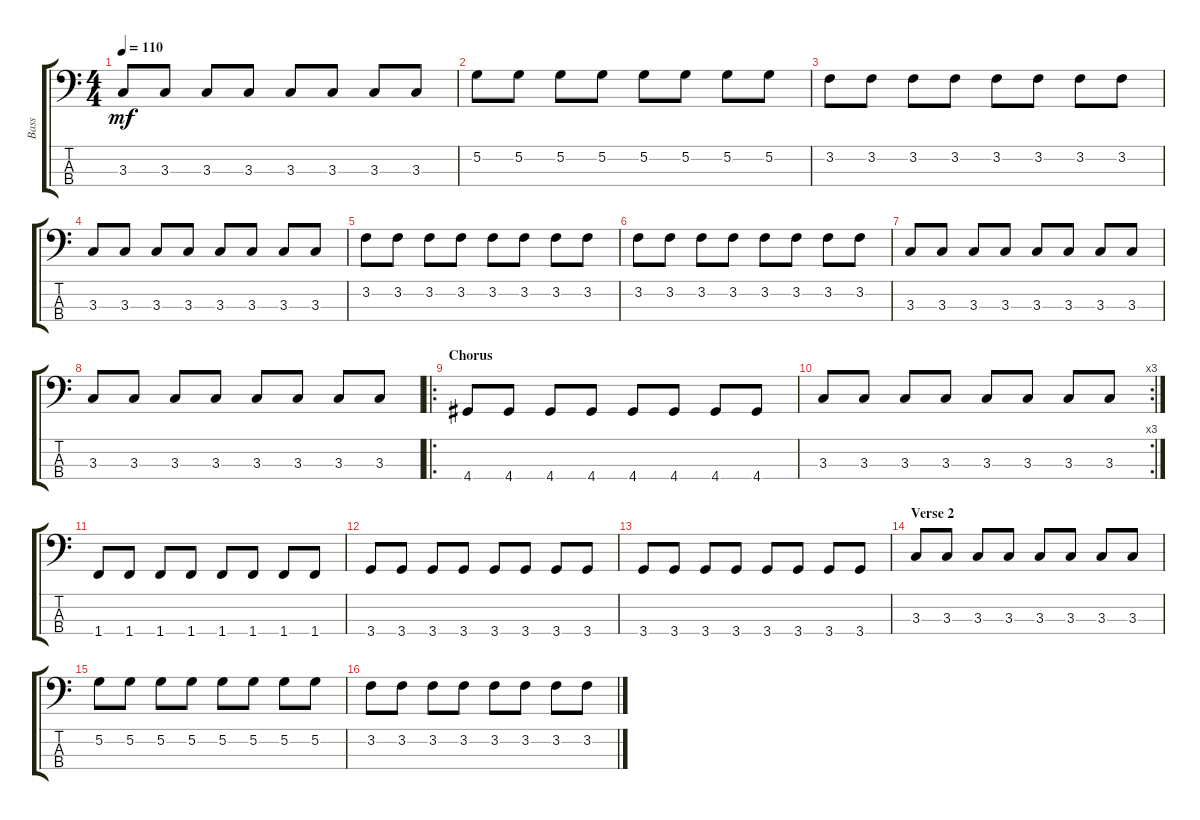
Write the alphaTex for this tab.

\track ("Bass" "Bass") {instrument electricbassfinger}
\staff {score tabs}
\tuning (G2 D2 A1 E1) {hide}
\ts (4 4)
\tempo 110
\clef f4
\ks c
3.3.8{dy mf} 3.3.8 3.3.8 3.3.8 3.3.8 3.3.8 3.3.8 3.3.8 |
5.2.8 5.2.8 5.2.8 5.2.8 5.2.8 5.2.8 5.2.8 5.2.8 |
3.2.8 3.2.8 3.2.8 3.2.8 3.2.8 3.2.8 3.2.8 3.2.8 |
3.3.8 3.3.8 3.3.8 3.3.8 3.3.8 3.3.8 3.3.8 3.3.8 |
3.2.8 3.2.8 3.2.8 3.2.8 3.2.8 3.2.8 3.2.8 3.2.8 |
3.2.8 3.2.8 3.2.8 3.2.8 3.2.8 3.2.8 3.2.8 3.2.8 |
3.3.8 3.3.8 3.3.8 3.3.8 3.3.8 3.3.8 3.3.8 3.3.8 |
3.3.8 3.3.8 3.3.8 3.3.8 3.3.8 3.3.8 3.3.8 3.3.8 |
\ro
\section ("" "Chorus")
4.4.8 4.4.8 4.4.8 4.4.8 4.4.8 4.4.8 4.4.8 4.4.8 |
\rc 3
3.3.8 3.3.8 3.3.8 3.3.8 3.3.8 3.3.8 3.3.8 3.3.8 |
1.4.8 1.4.8 1.4.8 1.4.8 1.4.8 1.4.8 1.4.8 1.4.8 |
3.4.8 3.4.8 3.4.8 3.4.8 3.4.8 3.4.8 3.4.8 3.4.8 |
3.4.8 3.4.8 3.4.8 3.4.8 3.4.8 3.4.8 3.4.8 3.4.8 |
\section ("" "Verse 2")
3.3.8 3.3.8 3.3.8 3.3.8 3.3.8 3.3.8 3.3.8 3.3.8 |
5.2.8 5.2.8 5.2.8 5.2.8 5.2.8 5.2.8 5.2.8 5.2.8 |
3.2.8 3.2.8 3.2.8 3.2.8 3.2.8 3.2.8 3.2.8 3.2.8
